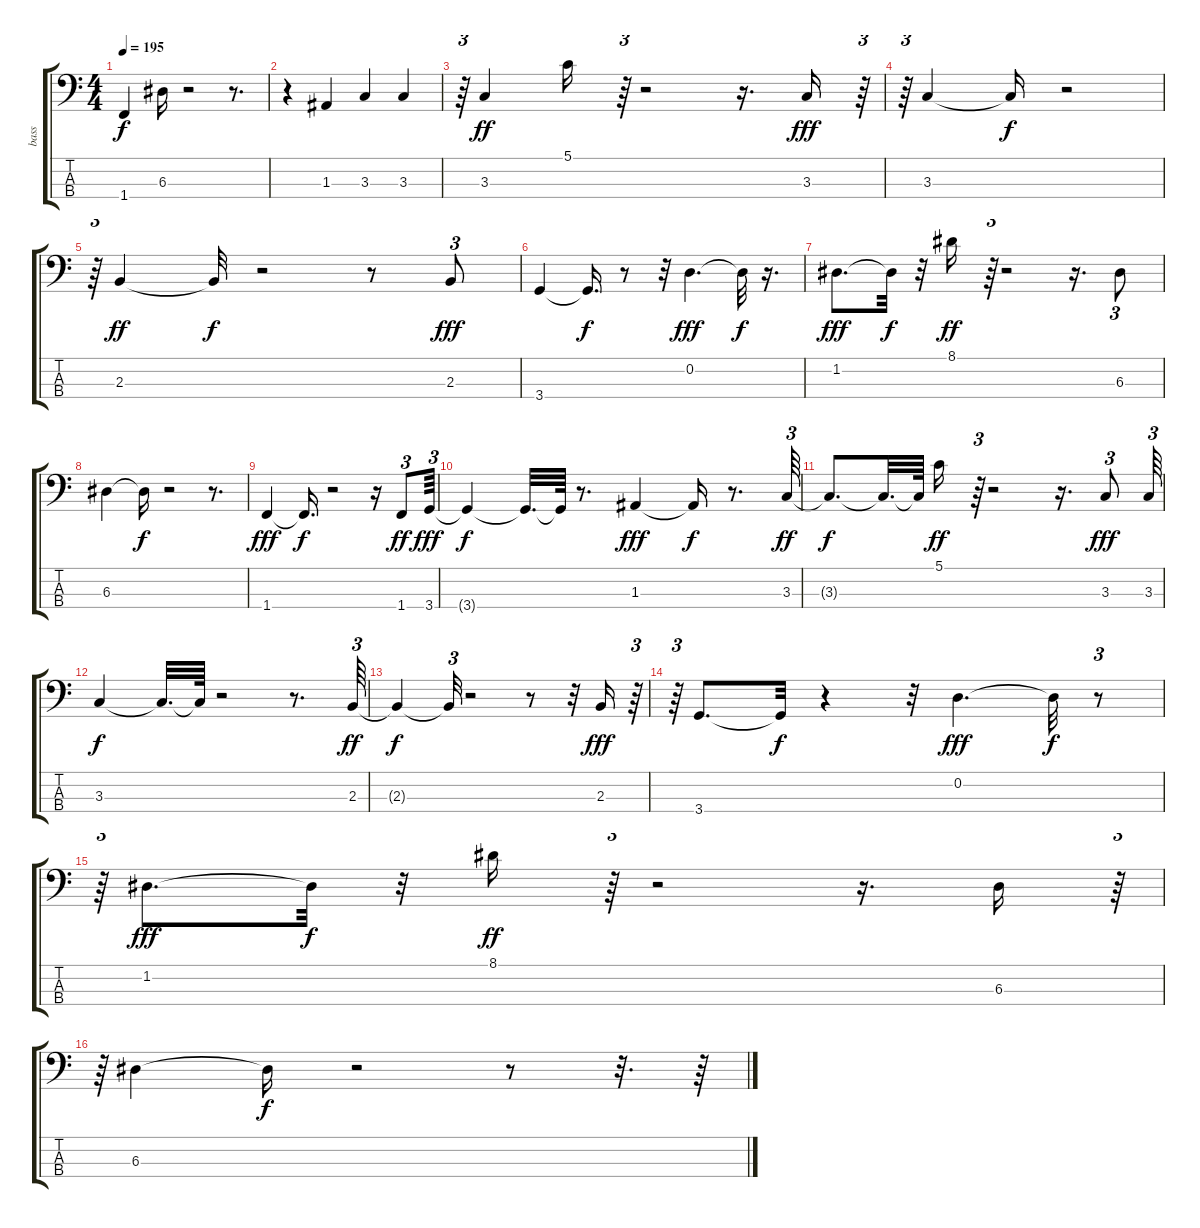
\track ("bass" "bass") {mute instrument slapbass2}
\staff {score tabs}
\tuning (G2 D2 A1 E1) {hide}
\ts (4 4)
\tempo 195
\clef f4
\ks c
1.4.4{dy f} 6.3{t}.16 r.2 r.8{d} |
r.4 1.3.4 3.3.4 3.3.4 |
r.64{tu (3 2)} 3.3.4{dy ff} 5.1.16 r.64{tu (3 2)} r.2 r.16{d} 3.3.16{dy fff} r.64{tu (3 2)} |
r.64{tu (3 2)} 3.3.4 3.3{t}.16{dy f} r.2 |
r.64{tu (3 2)} 2.3.4{dy ff} 2.3{t}.32{dy f} r.2 r.8 2.3.8{tu (3 2) dy fff} |
3.4.4 3.4{t}.16{d dy f} r.8 r.32 0.2.4{d dy fff} 0.2{t}.32{dy f} r.16{d} |
1.2.8{d dy fff} 1.2{t}.32{dy f} r.32 8.1.16{dy ff} r.64{tu (3 2)} r.2 r.16{d} 6.3.8{tu (3 2)} |
6.3.4 6.3{t}.16{dy f} r.2 r.8{d} |
1.4.4{dy fff} 1.4{t}.16{d dy f} r.2 r.16 1.4.8{tu (3 2) dy ff} 3.4.64{tu (3 2) dy fff} |
3.4{t}.4{dy f} 3.4{t}.32{d} 3.4{t}.64 r.8{d} 1.3.4{dy fff} 1.3{t}.16{dy f} r.8{d} 3.3.64{tu (3 2) dy ff} |
3.3{t}.8{d dy f} 3.3{t}.32{d} 3.3{t}.64 5.1.16{dy ff} r.64{tu (3 2)} r.2 r.16{d} 3.3.8{tu (3 2) dy fff} 3.3.64{tu (3 2)} |
3.3.4{dy f} 3.3{t}.32{d} 3.3{t}.64 r.2 r.8{d} 2.3.64{tu (3 2) dy ff} |
2.3{t}.4{dy f} 2.3{t}.32{tu (3 2)} r.2 r.8 r.32 2.3.16{dy fff} r.64{tu (3 2)} |
r.64{tu (3 2)} 3.4.8{d} 3.4{t}.32{dy f} r.4 r.32 0.2.4{d dy fff} 0.2{t}.32{dy f} r.8{tu (3 2)} |
r.64{tu (3 2)} 1.2.8{d dy fff} 1.2{t}.32{dy f} r.32 8.1.16{dy ff} r.64{tu (3 2)} r.2 r.16{d} 6.3.16 r.64{tu (3 2)} |
r.64{tu (3 2)} 6.3.4 6.3{t}.16{dy f} r.2 r.8 r.32{d} r.64
